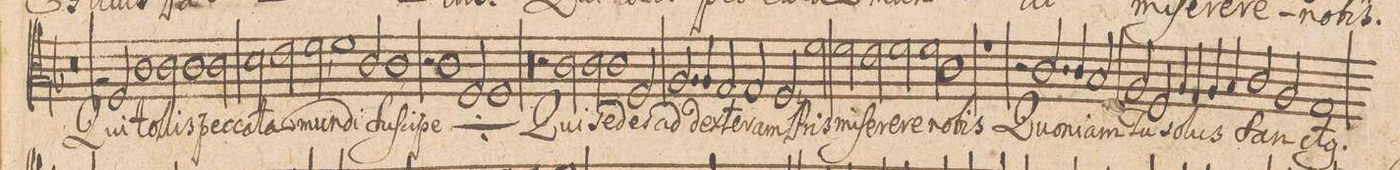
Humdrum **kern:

**kern	**text
*I"TENOR.	*
*clefC3	*
*k[b-]	*
*met(C|)	*
*M2/1	*
0r	.
=61-	=61-
2rB	.
2F/	Qui
1c	tol-
=62-	=62-
2c\	-lis
1c	pec-
2c\	-ca-
=63-	=63-
2d\	-ta
2e\	mun-
2f,\	-di
1f\	Su-
=64-	=64-
2c/	-ſci-
1c	-pe
=65-	=65-
2r	.
*	*ij
1c	Su-
2F/	-ſci-
=66-	=66-
1F	-pe
*	*Xij
00r	.
=67-	=67-
=68-	=68-
2r	.
2c\	Qui
=69-	=69-
2c\	se-
1c	-des
2F/	ad
=70-	=70-
2.A/	dex-
4A/	-te-
2G/	-ram
2G/	P(a-
=71-	=71-
2F,/	-t)ris
2f\	mi-
2f\	-ſe-
2e\	-re-
=72-	=72-
2f\	-re
2f\	no-
1c	-bis
=73-	=73-
1rg	.
2r	.
2.c/	Quo-
=74-	=74-
4c/	-ni-
2B-/	-am
2A/	Tu
2F/	.
=75-	=75-
4A/	so-
4G/	.
4A/	-lus
4B-/	.
2c/	San-
2A/	.
=76-	=76-
1G	-ct(us).
*-	*-
